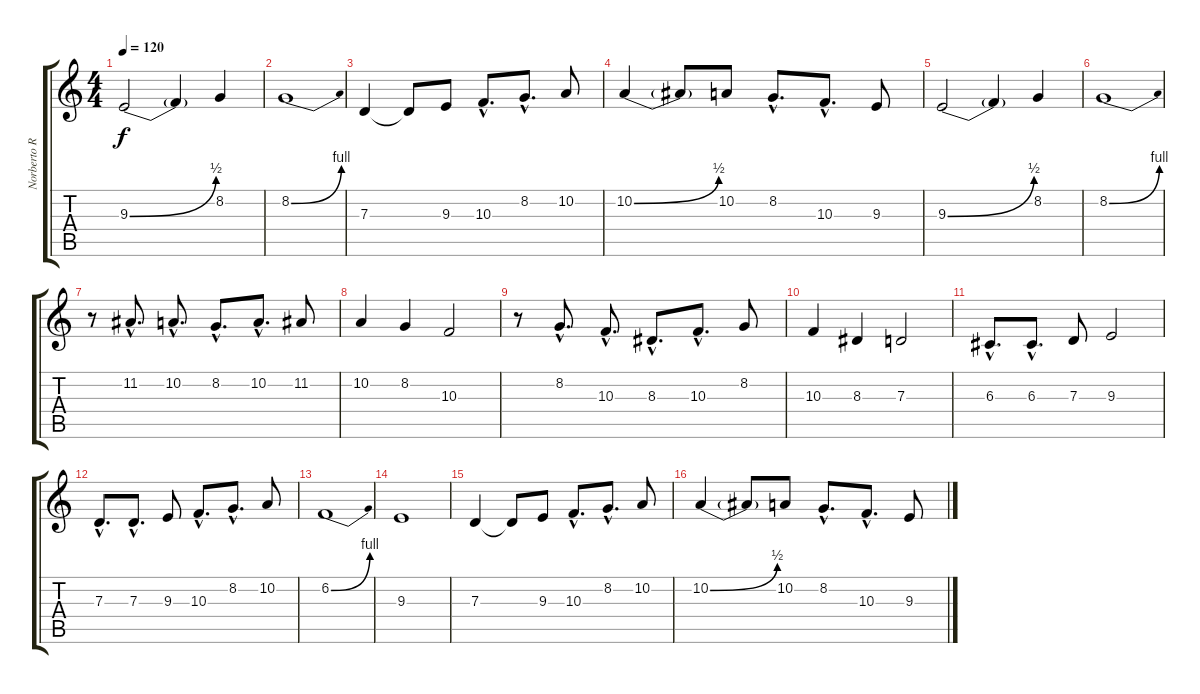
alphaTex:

\track ("Norberto Rodriguez" "Norberto R") {instrument lead8bassandlead}
\staff {score tabs}
\tuning (E4 B3 G3 D3 A2 E2) {hide}
\ts (4 4)
\tempo 120
\clef g2
\ks c
9.3{be (bend 0 0 60 2)}.2{dy f} 9.3{t}.4 8.2.4 |
8.2{be (bend 0 0 60 4)}.1 |
7.3.4 7.3{t}.8 9.3.8 10.3{hac}.8{d} 8.2{hac}.8{d} 10.2.8 |
10.2{be (bend 0 0 60 2)}.4 10.2{t}.8 10.2.8 8.2{hac}.8{d} 10.3{hac}.8{d} 9.3.8 |
9.3{be (bend 0 0 60 2)}.2 9.3{t}.4 8.2.4 |
8.2{be (bend 0 0 60 4)}.1 |
r.8 11.2{hac}.8{d} 10.2{hac}.8{d} 8.2{hac}.8{d} 10.2{hac}.8{d} 11.2.8 |
10.2.4 8.2.4 10.3.2 |
r.8 8.2{hac}.8{d} 10.3{hac}.8{d} 8.3{hac}.8{d} 10.3{hac}.8{d} 8.2.8 |
10.3.4 8.3.4 7.3.2 |
6.3{hac}.8{d} 6.3{hac}.8{d} 7.3.8 9.3.2 |
7.3{hac}.8{d} 7.3{hac}.8{d} 9.3.8 10.3{hac}.8{d} 8.2{hac}.8{d} 10.2.8 |
6.2{be (bend 0 0 60 4)}.1 |
9.3.1 |
7.3.4 7.3{t}.8 9.3.8 10.3{hac}.8{d} 8.2{hac}.8{d} 10.2.8 |
10.2{be (bend 0 0 60 2)}.4 10.2{t}.8 10.2.8 8.2{hac}.8{d} 10.3{hac}.8{d} 9.3.8
